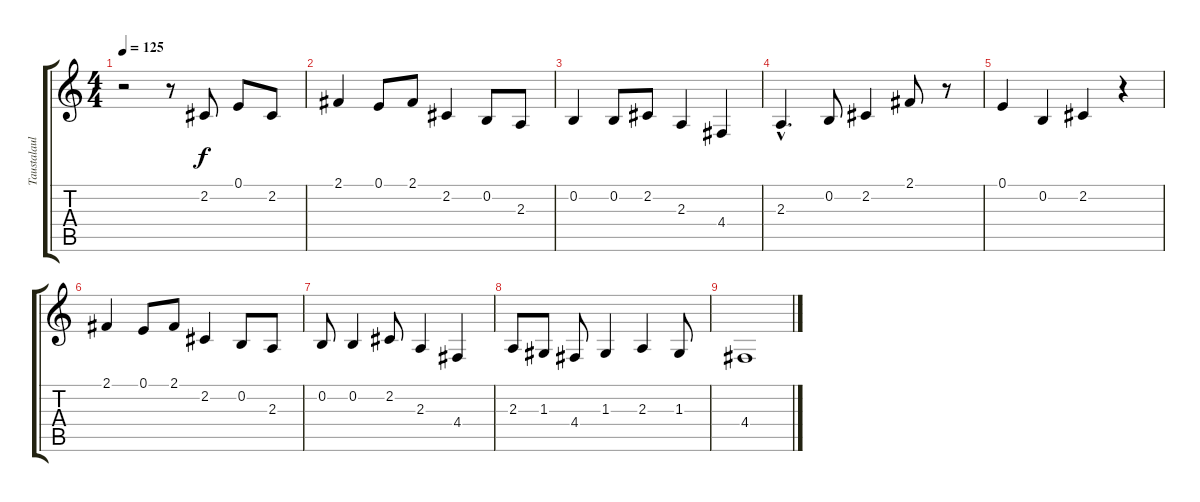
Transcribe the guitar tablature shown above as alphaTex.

\track ("Taustalaulu" "Taustalaul") {instrument lead6voice}
\staff {score tabs}
\tuning (E4 B3 G3 D3 A2 E2) {hide}
\ts (4 4)
\tempo 125
\clef g2
\ks c
r.2{dy f} r.8 2.2.8 0.1.8 2.2.8 |
2.1.4 0.1.8 2.1.8 2.2.4 0.2.8 2.3.8 |
0.2.4 0.2.8 2.2.8 2.3.4 4.4.4 |
2.3{hac}.4{d} 0.2.8 2.2.4 2.1.8 r.8 |
0.1.4 0.2.4 2.2.4 r.4 |
2.1.4 0.1.8 2.1.8 2.2.4 0.2.8 2.3.8 |
0.2.8 0.2.4 2.2.8 2.3.4 4.4.4 |
2.3.8 1.3.8 4.4.8 1.3.4 2.3.4 1.3.8 |
4.4.1
